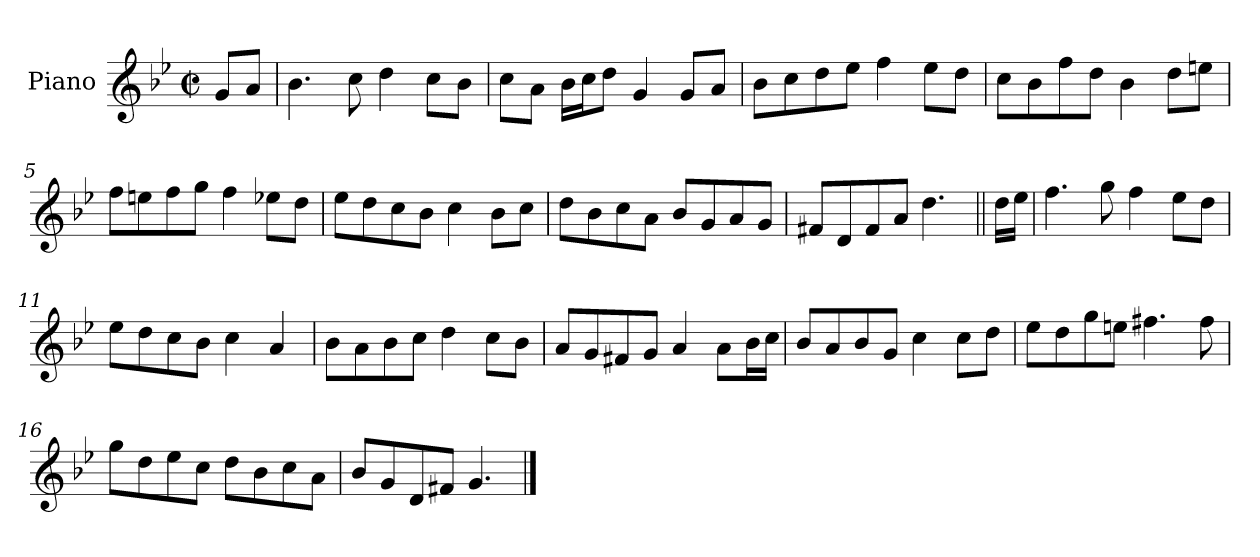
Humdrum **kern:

**kern
*part1
*staff1
*I"Piano
*I'Pno.
*clefG2
*k[b-e-]
*M2/2
*met(c|)
=
8g/L
8a/J
=1
4.b-\
8cc\
4dd\
8cc\L
8b-\J
=2
8cc\L
8a\J
16b-\LL
16cc\J
8dd\J
4g/
8g/L
8a/J
=3
8b-\L
8cc\
8dd\
8ee-\J
4ff\
8ee-\L
8dd\J
=4
8cc\L
8b-\
8ff\
8dd\J
4b-\
8dd\L
8een\J
=5
8ff\L
8een\
8ff\
8gg\J
4ff\
8ee-X\L
8dd\J
=6
8ee-\L
8dd\
8cc\
8b-\J
4cc\
8b-\L
8cc\J
=7
8dd\L
8b-\
8cc\
8a\J
8b-/L
8g/
8a/
8g/J
=8
8f#X/L
8d/
8f#/
8a/J
4.dd\
=9||
16dd\LL
16ee-\JJ
=10
4.ff\
8gg\
4ff\
8ee-\L
8dd\J
=11
8ee-\L
8dd\
8cc\
8b-\J
4cc\
4a/
=12
8b-\L
8a\
8b-\
8cc\J
4dd\
8cc\L
8b-\J
=13
8a/L
8g/
8f#X/
8g/J
4a/
8a\L
16b-\L
16cc\JJ
=14
8b-/L
8a/
8b-/
8g/J
4cc\
8cc\L
8dd\J
=15
8ee-\L
8dd\
8gg\
8een\J
4.ff#X\
8ff#\
=16
8gg\L
8dd\
8ee-\
8cc\J
8dd\L
8b-\
8cc\
8a\J
=17
8b-/L
8g/
8d/
8f#X/J
4.g/
==
*-
